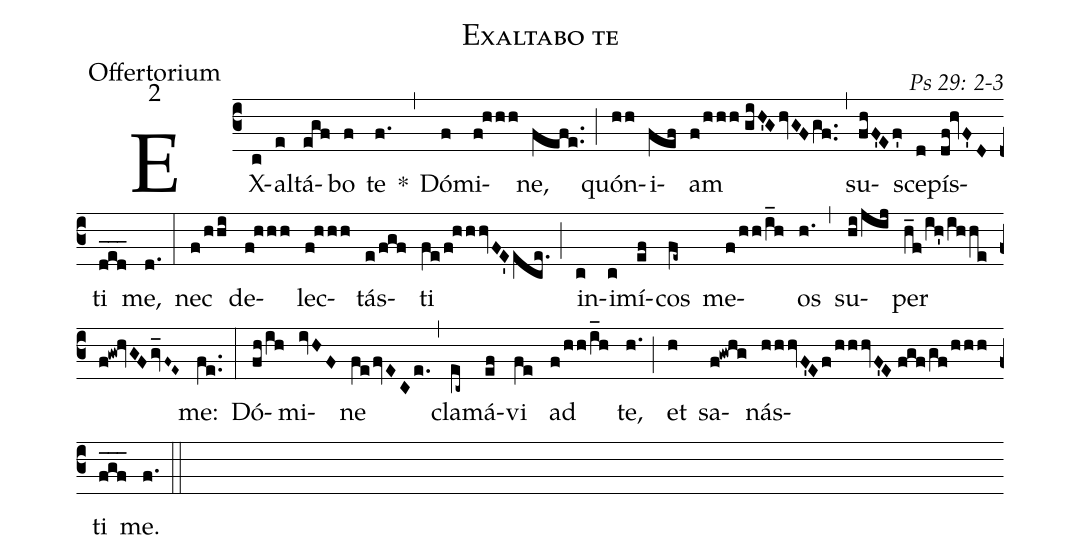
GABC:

name: Exaltabo te;
office-part: Offertorium;
mode: 2;
commentary: Ps 29: 2-3;
%%
(c3) EX(c)al(e)tá(egf)bo(f) te(f.) *(,) Dó(f)mi(f!hhh)ne,(fefe..) (;) quón(hh)i(fef)am(f/hhh//giH'GhvGFgf..) (,) su(fhF'Ef')sce(d)pís(df!hvF'D)ti(d_e_d_) me,(d.) (:)
nec(f/hhi) de(f!hhh)lec(f!hhh)tás(e/fgf)ti(fe/f!hhhvFE'ece.) (;) in(c)i(c)mí(ef)cos(fe~) me(f/hh/i_h)os(h.) (,) su(hi/jij)per(h_f/ih'/ihhe/f!gw!hvGFgv_F~E~) me:(fe..) (:)
Dó(fh/ih)mi(ivHF)ne(fefvECe.) (,) cla(ec~)má(ef)vi(fe) ad(f/hh/i_h) te,(h.) (;) et(h) sa(f!gwhg)nás(hhhvF'Ef/hhhvF'E//fgf/gf/hhh)ti(f_g_f_) me.(f.) (::)
